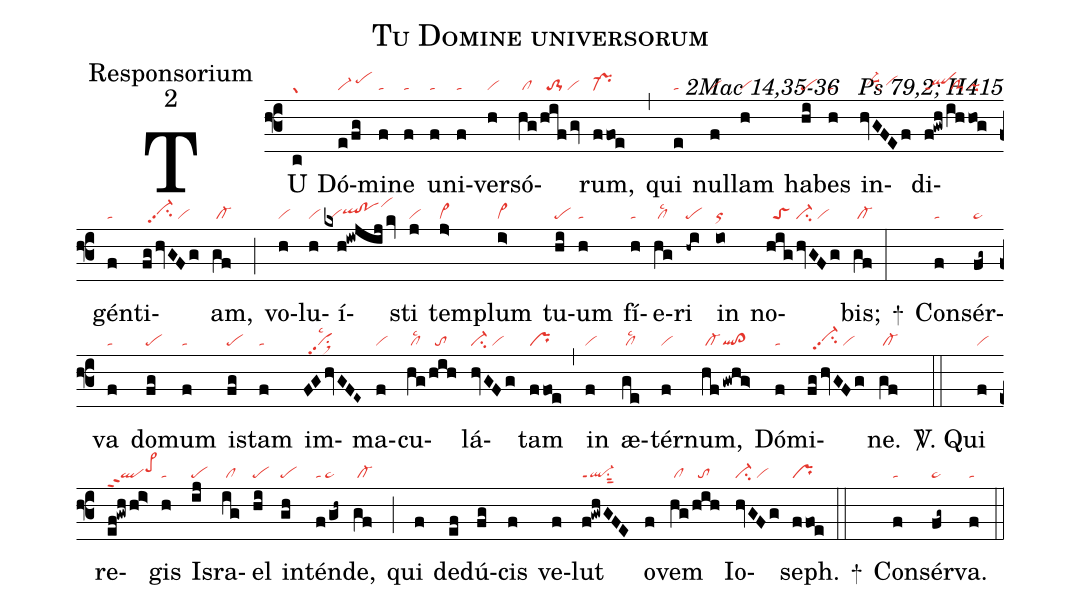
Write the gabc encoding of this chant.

name:Tu Domine universorum;
office-part:Responsorium;
mode:2;
commentary:2Mac 14,35-36 ꝟ Ps 79,2; H415;
nabc-lines:1;
%%
(f3)TU(c|gr) Dó(e/fg|vi-/pehi)mi(f|ta)ne(f|ta) u(f|ta)ni(f|ta)ver(h|vi)só(hg|/cl|/hifgv|//to-1/vi)rum,(ffoe|pr-) (,) qui(e|ta) nul(f|vi)lam(h|vi) ha(hi|pe)bes(h|ta) in(hvGFEf|//vi-hhsuu1su2/vihh)di(f!gwh|qlppt1|/ih|/clS-|/hog|pi)gén(f|ta)ti(fghvGFg|//vi-hhpp2su2/vi)am,(gf|/cl-) (;)
vo(h|vi)lu(h|vi)í(kxh!iwjijkv|//viqlhh!pohhvihk)sti(j|vi) tem(j>|vi>)plum(i>|vi>) tu(hi|pe)um(h|ta) fí(h|ta)e(hg|/cllsc2)ri(-hi|pe) in(io|or) no(hig|//toS|hvGFg|vi-su2/vi)bis;(gf|/cl-) (:)
+()
Con(f|ta)sér(fg~|pe~)va(f|ta) do(fg|pe)mum(f|ta) i(fg|pe)stam(f|ta) im(FGhvGFE~|//vipp2su1sux1lsc2)ma(f|vi)cu(hg|/cllsc2|/hih|//to)lá(hvGFg|vi-su2/vi)tam(ffoe|pr) (,) in(f|vi) æ(ge|/cllsc2)tér(f|vi)num,(hf|/cl-|!gwhg>|ql!cl>) Dó(f|ta)mi(fghvGFg|//vi-hhpp2su2/vi)ne.(gf|/cl-) (::)

<sp>V/</sp>.
Qui(f|vi) re(ef!gwh/h!i>|qlppt2pe>hi)gis(h|ta) Is(ij|pe)ra(ig|/cl)el(hi|pe) in(gh|pe)tén(f/gh~|ta/pe~)de,(gf|/cl-) (;) qui(f) de(ef)dú(fg)cis(f) ve(f)lut(f!gwhGFE|ql-ppt1su1sut2) o(f)vem(hg|/cl|/hih|//to) Io(hvGFg|vi-su2/vi)seph.(ffoe|pr) (::)

+() Con(f|ta)sér(fg~|pe~)va.(f|ta) (::)
